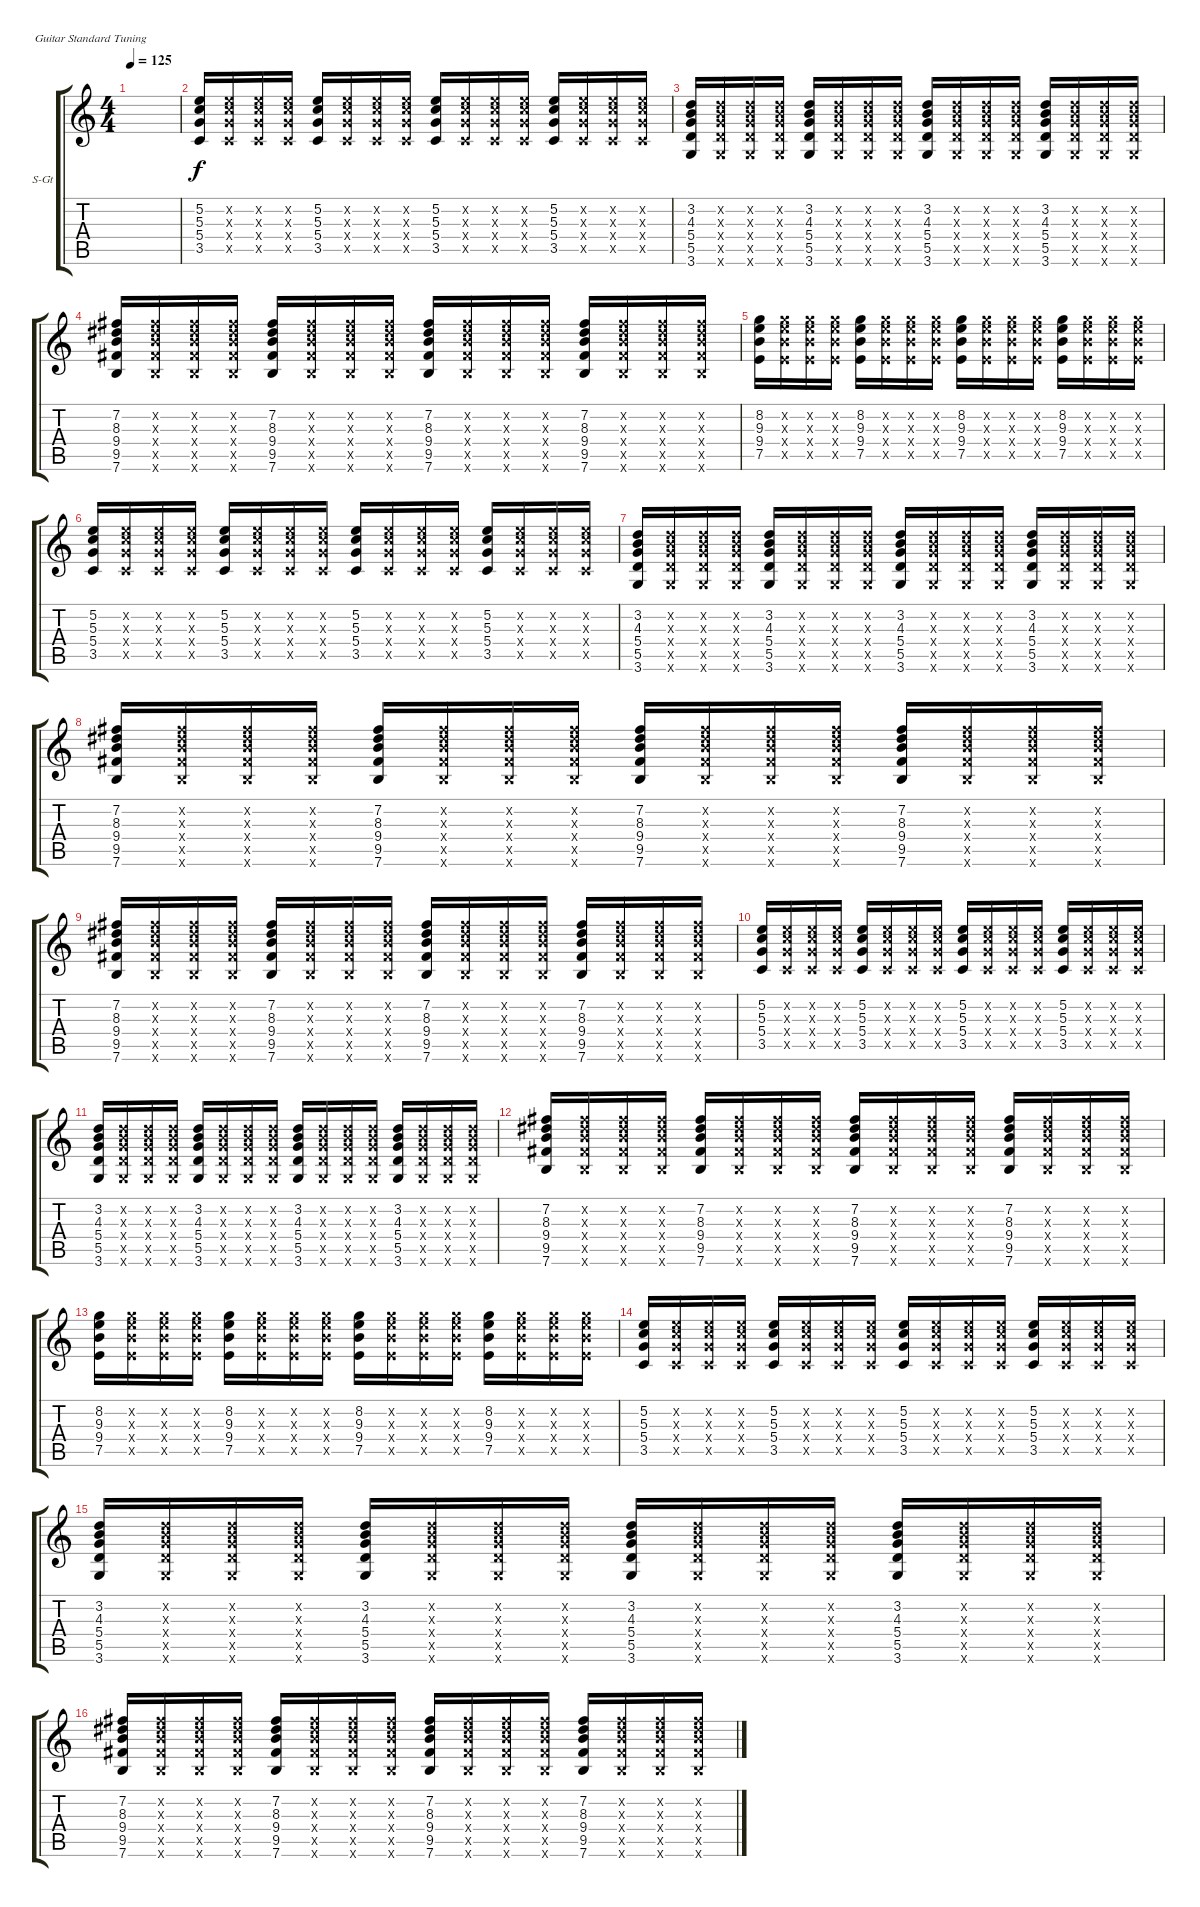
\defaultSystemsLayout 4
\bracketExtendMode groupsimilarinstruments
\firstSystemTrackNameOrientation horizontal
\otherSystemsTrackNameOrientation horizontal
\track ("Steel Guitar" "S-Gt") {instrument acousticguitarsteel}
\staff {score tabs}
\tuning (E4 B3 G3 D3 A2 E2)
\ts (4 4)
\tempo 125
\clef g2
\ks c
|
(3.5 5.4 5.3 5.2).16 (3.5{x} 5.4{x} 5.3{x} 5.2{x}).16 (3.5{x} 5.4{x} 5.3{x} 5.2{x}).16 (3.5{x} 5.4{x} 5.3{x} 5.2{x}).16 (3.5 5.4 5.3 5.2).16 (3.5{x} 5.4{x} 5.3{x} 5.2{x}).16 (3.5{x} 5.4{x} 5.3{x} 5.2{x}).16 (3.5{x} 5.4{x} 5.3{x} 5.2{x}).16 (3.5 5.4 5.3 5.2).16 (3.5{x} 5.4{x} 5.3{x} 5.2{x}).16 (3.5{x} 5.4{x} 5.3{x} 5.2{x}).16 (3.5{x} 5.4{x} 5.3{x} 5.2{x}).16 (3.5 5.4 5.3 5.2).16 (3.5{x} 5.4{x} 5.3{x} 5.2{x}).16 (3.5{x} 5.4{x} 5.3{x} 5.2{x}).16 (3.5{x} 5.4{x} 5.3{x} 5.2{x}).16 |
(3.6 5.5 5.4 4.3 3.2).16 (3.6{x} 5.5{x} 5.4{x} 4.3{x} 3.2{x}).16 (3.6{x} 5.5{x} 5.4{x} 4.3{x} 3.2{x}).16 (3.6{x} 5.5{x} 5.4{x} 4.3{x} 3.2{x}).16 (3.6 5.5 5.4 4.3 3.2).16 (3.6{x} 5.5{x} 5.4{x} 4.3{x} 3.2{x}).16 (3.6{x} 5.5{x} 5.4{x} 4.3{x} 3.2{x}).16 (3.6{x} 5.5{x} 5.4{x} 4.3{x} 3.2{x}).16 (3.6 5.5 5.4 4.3 3.2).16 (3.6{x} 5.5{x} 5.4{x} 4.3{x} 3.2{x}).16 (3.6{x} 5.5{x} 5.4{x} 4.3{x} 3.2{x}).16 (3.6{x} 5.5{x} 5.4{x} 4.3{x} 3.2{x}).16 (3.6 5.5 5.4 4.3 3.2).16 (3.6{x} 5.5{x} 5.4{x} 4.3{x} 3.2{x}).16 (3.6{x} 5.5{x} 5.4{x} 4.3{x} 3.2{x}).16 (3.6{x} 5.5{x} 5.4{x} 4.3{x} 3.2{x}).16 |
(7.6 9.5 9.4 8.3 7.2).16 (7.6{x} 9.5{x} 9.4{x} 8.3{x} 7.2{x}).16 (7.6{x} 9.5{x} 9.4{x} 8.3{x} 7.2{x}).16 (7.6{x} 9.5{x} 9.4{x} 8.3{x} 7.2{x}).16 (7.6 9.5 9.4 8.3 7.2).16 (7.6{x} 9.5{x} 9.4{x} 8.3{x} 7.2{x}).16 (7.6{x} 9.5{x} 9.4{x} 8.3{x} 7.2{x}).16 (7.6{x} 9.5{x} 9.4{x} 8.3{x} 7.2{x}).16 (7.6 9.5 9.4 8.3 7.2).16 (7.6{x} 9.5{x} 9.4{x} 8.3{x} 7.2{x}).16 (7.6{x} 9.5{x} 9.4{x} 8.3{x} 7.2{x}).16 (7.6{x} 9.5{x} 9.4{x} 8.3{x} 7.2{x}).16 (7.6 9.5 9.4 8.3 7.2).16 (7.6{x} 9.5{x} 9.4{x} 8.3{x} 7.2{x}).16 (7.6{x} 9.5{x} 9.4{x} 8.3{x} 7.2{x}).16 (7.6{x} 9.5{x} 9.4{x} 8.3{x} 7.2{x}).16 |
(7.5 9.4 9.3 8.2).16 (7.5{x} 9.4{x} 9.3{x} 8.2{x}).16 (7.5{x} 9.4{x} 9.3{x} 8.2{x}).16 (7.5{x} 9.4{x} 9.3{x} 8.2{x}).16 (7.5 9.4 9.3 8.2).16 (7.5{x} 9.4{x} 9.3{x} 8.2{x}).16 (7.5{x} 9.4{x} 9.3{x} 8.2{x}).16 (7.5{x} 9.4{x} 9.3{x} 8.2{x}).16 (7.5 9.4 9.3 8.2).16 (7.5{x} 9.4{x} 9.3{x} 8.2{x}).16 (7.5{x} 9.4{x} 9.3{x} 8.2{x}).16 (7.5{x} 9.4{x} 9.3{x} 8.2{x}).16 (7.5 9.4 9.3 8.2).16 (7.5{x} 9.4{x} 9.3{x} 8.2{x}).16 (7.5{x} 9.4{x} 9.3{x} 8.2{x}).16 (7.5{x} 9.4{x} 9.3{x} 8.2{x}).16 |
(3.5 5.4 5.3 5.2).16 (3.5{x} 5.4{x} 5.3{x} 5.2{x}).16 (3.5{x} 5.4{x} 5.3{x} 5.2{x}).16 (3.5{x} 5.4{x} 5.3{x} 5.2{x}).16 (3.5 5.4 5.3 5.2).16 (3.5{x} 5.4{x} 5.3{x} 5.2{x}).16 (3.5{x} 5.4{x} 5.3{x} 5.2{x}).16 (3.5{x} 5.4{x} 5.3{x} 5.2{x}).16 (3.5 5.4 5.3 5.2).16 (3.5{x} 5.4{x} 5.3{x} 5.2{x}).16 (3.5{x} 5.4{x} 5.3{x} 5.2{x}).16 (3.5{x} 5.4{x} 5.3{x} 5.2{x}).16 (3.5 5.4 5.3 5.2).16 (3.5{x} 5.4{x} 5.3{x} 5.2{x}).16 (3.5{x} 5.4{x} 5.3{x} 5.2{x}).16 (3.5{x} 5.4{x} 5.3{x} 5.2{x}).16 |
(3.6 5.5 5.4 4.3 3.2).16 (3.6{x} 5.5{x} 5.4{x} 4.3{x} 3.2{x}).16 (3.6{x} 5.5{x} 5.4{x} 4.3{x} 3.2{x}).16 (3.6{x} 5.5{x} 5.4{x} 4.3{x} 3.2{x}).16 (3.6 5.5 5.4 4.3 3.2).16 (3.6{x} 5.5{x} 5.4{x} 4.3{x} 3.2{x}).16 (3.6{x} 5.5{x} 5.4{x} 4.3{x} 3.2{x}).16 (3.6{x} 5.5{x} 5.4{x} 4.3{x} 3.2{x}).16 (3.6 5.5 5.4 4.3 3.2).16 (3.6{x} 5.5{x} 5.4{x} 4.3{x} 3.2{x}).16 (3.6{x} 5.5{x} 5.4{x} 4.3{x} 3.2{x}).16 (3.6{x} 5.5{x} 5.4{x} 4.3{x} 3.2{x}).16 (3.6 5.5 5.4 4.3 3.2).16 (3.6{x} 5.5{x} 5.4{x} 4.3{x} 3.2{x}).16 (3.6{x} 5.5{x} 5.4{x} 4.3{x} 3.2{x}).16 (3.6{x} 5.5{x} 5.4{x} 4.3{x} 3.2{x}).16 |
(7.6 9.5 9.4 8.3 7.2).16 (7.6{x} 9.5{x} 9.4{x} 8.3{x} 7.2{x}).16 (7.6{x} 9.5{x} 9.4{x} 8.3{x} 7.2{x}).16 (7.6{x} 9.5{x} 9.4{x} 8.3{x} 7.2{x}).16 (7.6 9.5 9.4 8.3 7.2).16 (7.6{x} 9.5{x} 9.4{x} 8.3{x} 7.2{x}).16 (7.6{x} 9.5{x} 9.4{x} 8.3{x} 7.2{x}).16 (7.6{x} 9.5{x} 9.4{x} 8.3{x} 7.2{x}).16 (7.6 9.5 9.4 8.3 7.2).16 (7.6{x} 9.5{x} 9.4{x} 8.3{x} 7.2{x}).16 (7.6{x} 9.5{x} 9.4{x} 8.3{x} 7.2{x}).16 (7.6{x} 9.5{x} 9.4{x} 8.3{x} 7.2{x}).16 (7.6 9.5 9.4 8.3 7.2).16 (7.6{x} 9.5{x} 9.4{x} 8.3{x} 7.2{x}).16 (7.6{x} 9.5{x} 9.4{x} 8.3{x} 7.2{x}).16 (7.6{x} 9.5{x} 9.4{x} 8.3{x} 7.2{x}).16 |
(7.6 9.5 9.4 8.3 7.2).16 (7.6{x} 9.5{x} 9.4{x} 8.3{x} 7.2{x}).16 (7.6{x} 9.5{x} 9.4{x} 8.3{x} 7.2{x}).16 (7.6{x} 9.5{x} 9.4{x} 8.3{x} 7.2{x}).16 (7.6 9.5 9.4 8.3 7.2).16 (7.6{x} 9.5{x} 9.4{x} 8.3{x} 7.2{x}).16 (7.6{x} 9.5{x} 9.4{x} 8.3{x} 7.2{x}).16 (7.6{x} 9.5{x} 9.4{x} 8.3{x} 7.2{x}).16 (7.6 9.5 9.4 8.3 7.2).16 (7.6{x} 9.5{x} 9.4{x} 8.3{x} 7.2{x}).16 (7.6{x} 9.5{x} 9.4{x} 8.3{x} 7.2{x}).16 (7.6{x} 9.5{x} 9.4{x} 8.3{x} 7.2{x}).16 (7.6 9.5 9.4 8.3 7.2).16 (7.6{x} 9.5{x} 9.4{x} 8.3{x} 7.2{x}).16 (7.6{x} 9.5{x} 9.4{x} 8.3{x} 7.2{x}).16 (7.6{x} 9.5{x} 9.4{x} 8.3{x} 7.2{x}).16 |
(3.5 5.4 5.3 5.2).16 (3.5{x} 5.4{x} 5.3{x} 5.2{x}).16 (3.5{x} 5.4{x} 5.3{x} 5.2{x}).16 (3.5{x} 5.4{x} 5.3{x} 5.2{x}).16 (3.5 5.4 5.3 5.2).16 (3.5{x} 5.4{x} 5.3{x} 5.2{x}).16 (3.5{x} 5.4{x} 5.3{x} 5.2{x}).16 (3.5{x} 5.4{x} 5.3{x} 5.2{x}).16 (3.5 5.4 5.3 5.2).16 (3.5{x} 5.4{x} 5.3{x} 5.2{x}).16 (3.5{x} 5.4{x} 5.3{x} 5.2{x}).16 (3.5{x} 5.4{x} 5.3{x} 5.2{x}).16 (3.5 5.4 5.3 5.2).16 (3.5{x} 5.4{x} 5.3{x} 5.2{x}).16 (3.5{x} 5.4{x} 5.3{x} 5.2{x}).16 (3.5{x} 5.4{x} 5.3{x} 5.2{x}).16 |
(3.6 5.5 5.4 4.3 3.2).16 (3.6{x} 5.5{x} 5.4{x} 4.3{x} 3.2{x}).16 (3.6{x} 5.5{x} 5.4{x} 4.3{x} 3.2{x}).16 (3.6{x} 5.5{x} 5.4{x} 4.3{x} 3.2{x}).16 (3.6 5.5 5.4 4.3 3.2).16 (3.6{x} 5.5{x} 5.4{x} 4.3{x} 3.2{x}).16 (3.6{x} 5.5{x} 5.4{x} 4.3{x} 3.2{x}).16 (3.6{x} 5.5{x} 5.4{x} 4.3{x} 3.2{x}).16 (3.6 5.5 5.4 4.3 3.2).16 (3.6{x} 5.5{x} 5.4{x} 4.3{x} 3.2{x}).16 (3.6{x} 5.5{x} 5.4{x} 4.3{x} 3.2{x}).16 (3.6{x} 5.5{x} 5.4{x} 4.3{x} 3.2{x}).16 (3.6 5.5 5.4 4.3 3.2).16 (3.6{x} 5.5{x} 5.4{x} 4.3{x} 3.2{x}).16 (3.6{x} 5.5{x} 5.4{x} 4.3{x} 3.2{x}).16 (3.6{x} 5.5{x} 5.4{x} 4.3{x} 3.2{x}).16 |
(7.6 9.5 9.4 8.3 7.2).16 (7.6{x} 9.5{x} 9.4{x} 8.3{x} 7.2{x}).16 (7.6{x} 9.5{x} 9.4{x} 8.3{x} 7.2{x}).16 (7.6{x} 9.5{x} 9.4{x} 8.3{x} 7.2{x}).16 (7.6 9.5 9.4 8.3 7.2).16 (7.6{x} 9.5{x} 9.4{x} 8.3{x} 7.2{x}).16 (7.6{x} 9.5{x} 9.4{x} 8.3{x} 7.2{x}).16 (7.6{x} 9.5{x} 9.4{x} 8.3{x} 7.2{x}).16 (7.6 9.5 9.4 8.3 7.2).16 (7.6{x} 9.5{x} 9.4{x} 8.3{x} 7.2{x}).16 (7.6{x} 9.5{x} 9.4{x} 8.3{x} 7.2{x}).16 (7.6{x} 9.5{x} 9.4{x} 8.3{x} 7.2{x}).16 (7.6 9.5 9.4 8.3 7.2).16 (7.6{x} 9.5{x} 9.4{x} 8.3{x} 7.2{x}).16 (7.6{x} 9.5{x} 9.4{x} 8.3{x} 7.2{x}).16 (7.6{x} 9.5{x} 9.4{x} 8.3{x} 7.2{x}).16 |
(7.5 9.4 9.3 8.2).16 (7.5{x} 9.4{x} 9.3{x} 8.2{x}).16 (7.5{x} 9.4{x} 9.3{x} 8.2{x}).16 (7.5{x} 9.4{x} 9.3{x} 8.2{x}).16 (7.5 9.4 9.3 8.2).16 (7.5{x} 9.4{x} 9.3{x} 8.2{x}).16 (7.5{x} 9.4{x} 9.3{x} 8.2{x}).16 (7.5{x} 9.4{x} 9.3{x} 8.2{x}).16 (7.5 9.4 9.3 8.2).16 (7.5{x} 9.4{x} 9.3{x} 8.2{x}).16 (7.5{x} 9.4{x} 9.3{x} 8.2{x}).16 (7.5{x} 9.4{x} 9.3{x} 8.2{x}).16 (7.5 9.4 9.3 8.2).16 (7.5{x} 9.4{x} 9.3{x} 8.2{x}).16 (7.5{x} 9.4{x} 9.3{x} 8.2{x}).16 (7.5{x} 9.4{x} 9.3{x} 8.2{x}).16 |
(3.5 5.4 5.3 5.2).16 (3.5{x} 5.4{x} 5.3{x} 5.2{x}).16 (3.5{x} 5.4{x} 5.3{x} 5.2{x}).16 (3.5{x} 5.4{x} 5.3{x} 5.2{x}).16 (3.5 5.4 5.3 5.2).16 (3.5{x} 5.4{x} 5.3{x} 5.2{x}).16 (3.5{x} 5.4{x} 5.3{x} 5.2{x}).16 (3.5{x} 5.4{x} 5.3{x} 5.2{x}).16 (3.5 5.4 5.3 5.2).16 (3.5{x} 5.4{x} 5.3{x} 5.2{x}).16 (3.5{x} 5.4{x} 5.3{x} 5.2{x}).16 (3.5{x} 5.4{x} 5.3{x} 5.2{x}).16 (3.5 5.4 5.3 5.2).16 (3.5{x} 5.4{x} 5.3{x} 5.2{x}).16 (3.5{x} 5.4{x} 5.3{x} 5.2{x}).16 (3.5{x} 5.4{x} 5.3{x} 5.2{x}).16 |
(3.6 5.5 5.4 4.3 3.2).16 (3.6{x} 5.5{x} 5.4{x} 4.3{x} 3.2{x}).16 (3.6{x} 5.5{x} 5.4{x} 4.3{x} 3.2{x}).16 (3.6{x} 5.5{x} 5.4{x} 4.3{x} 3.2{x}).16 (3.6 5.5 5.4 4.3 3.2).16 (3.6{x} 5.5{x} 5.4{x} 4.3{x} 3.2{x}).16 (3.6{x} 5.5{x} 5.4{x} 4.3{x} 3.2{x}).16 (3.6{x} 5.5{x} 5.4{x} 4.3{x} 3.2{x}).16 (3.6 5.5 5.4 4.3 3.2).16 (3.6{x} 5.5{x} 5.4{x} 4.3{x} 3.2{x}).16 (3.6{x} 5.5{x} 5.4{x} 4.3{x} 3.2{x}).16 (3.6{x} 5.5{x} 5.4{x} 4.3{x} 3.2{x}).16 (3.6 5.5 5.4 4.3 3.2).16 (3.6{x} 5.5{x} 5.4{x} 4.3{x} 3.2{x}).16 (3.6{x} 5.5{x} 5.4{x} 4.3{x} 3.2{x}).16 (3.6{x} 5.5{x} 5.4{x} 4.3{x} 3.2{x}).16 |
(7.6 9.5 9.4 8.3 7.2).16 (7.6{x} 9.5{x} 9.4{x} 8.3{x} 7.2{x}).16 (7.6{x} 9.5{x} 9.4{x} 8.3{x} 7.2{x}).16 (7.6{x} 9.5{x} 9.4{x} 8.3{x} 7.2{x}).16 (7.6 9.5 9.4 8.3 7.2).16 (7.6{x} 9.5{x} 9.4{x} 8.3{x} 7.2{x}).16 (7.6{x} 9.5{x} 9.4{x} 8.3{x} 7.2{x}).16 (7.6{x} 9.5{x} 9.4{x} 8.3{x} 7.2{x}).16 (7.6 9.5 9.4 8.3 7.2).16 (7.6{x} 9.5{x} 9.4{x} 8.3{x} 7.2{x}).16 (7.6{x} 9.5{x} 9.4{x} 8.3{x} 7.2{x}).16 (7.6{x} 9.5{x} 9.4{x} 8.3{x} 7.2{x}).16 (7.6 9.5 9.4 8.3 7.2).16 (7.6{x} 9.5{x} 9.4{x} 8.3{x} 7.2{x}).16 (7.6{x} 9.5{x} 9.4{x} 8.3{x} 7.2{x}).16 (7.6{x} 9.5{x} 9.4{x} 8.3{x} 7.2{x}).16
